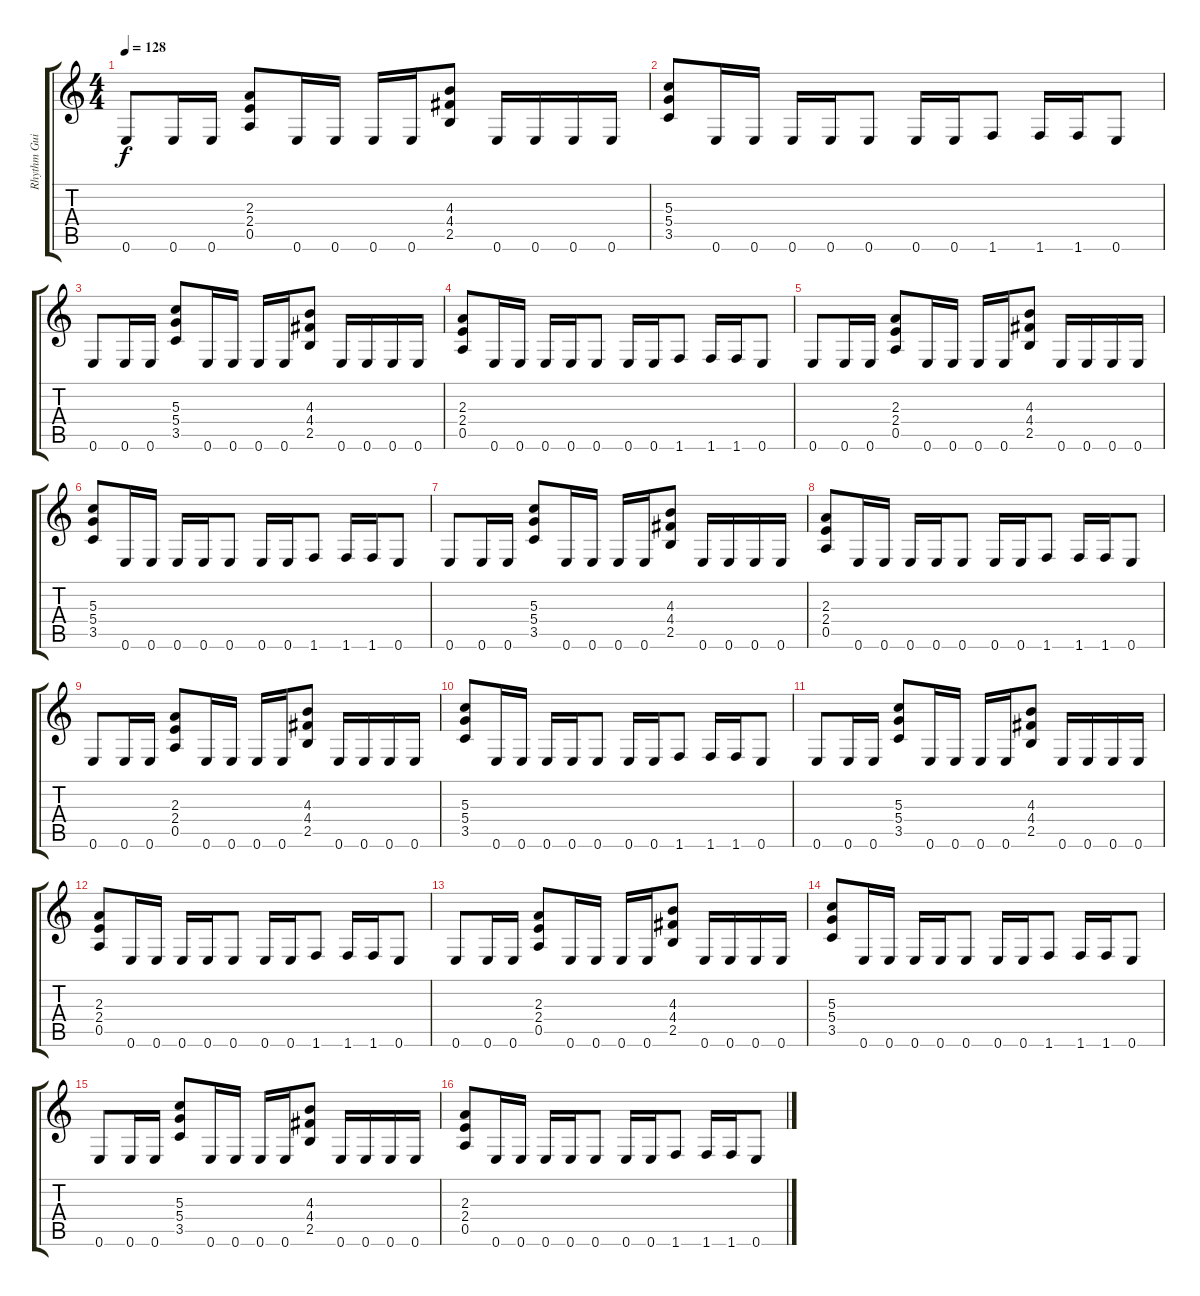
\track ("Rhythm Guitar 3" "Rhythm Gui") {instrument distortionguitar}
\staff {score tabs}
\tuning (E4 B3 G3 D3 A2 E2) {hide}
\ts (4 4)
\tempo 128
\clef g2
\ks c
0.6.8{dy f} 0.6.16 0.6.16 (2.3 2.4 0.5).8 0.6.16 0.6.16 0.6.16 0.6.16 (4.3 4.4 2.5).8 0.6.16 0.6.16 0.6.16 0.6.16 |
(5.3 5.4 3.5).8 0.6.16 0.6.16 0.6.16 0.6.16 0.6.8 0.6.16 0.6.16 1.6.8 1.6.16 1.6.16 0.6.8 |
0.6.8 0.6.16 0.6.16 (5.3 5.4 3.5).8 0.6.16 0.6.16 0.6.16 0.6.16 (4.3 4.4 2.5).8 0.6.16 0.6.16 0.6.16 0.6.16 |
(2.3 2.4 0.5).8 0.6.16 0.6.16 0.6.16 0.6.16 0.6.8 0.6.16 0.6.16 1.6.8 1.6.16 1.6.16 0.6.8 |
0.6.8 0.6.16 0.6.16 (2.3 2.4 0.5).8 0.6.16 0.6.16 0.6.16 0.6.16 (4.3 4.4 2.5).8 0.6.16 0.6.16 0.6.16 0.6.16 |
(5.3 5.4 3.5).8 0.6.16 0.6.16 0.6.16 0.6.16 0.6.8 0.6.16 0.6.16 1.6.8 1.6.16 1.6.16 0.6.8 |
0.6.8 0.6.16 0.6.16 (5.3 5.4 3.5).8 0.6.16 0.6.16 0.6.16 0.6.16 (4.3 4.4 2.5).8 0.6.16 0.6.16 0.6.16 0.6.16 |
(2.3 2.4 0.5).8 0.6.16 0.6.16 0.6.16 0.6.16 0.6.8 0.6.16 0.6.16 1.6.8 1.6.16 1.6.16 0.6.8 |
0.6.8 0.6.16 0.6.16 (2.3 2.4 0.5).8 0.6.16 0.6.16 0.6.16 0.6.16 (4.3 4.4 2.5).8 0.6.16 0.6.16 0.6.16 0.6.16 |
(5.3 5.4 3.5).8 0.6.16 0.6.16 0.6.16 0.6.16 0.6.8 0.6.16 0.6.16 1.6.8 1.6.16 1.6.16 0.6.8 |
0.6.8{volume 13} 0.6.16 0.6.16 (5.3 5.4 3.5).8 0.6.16 0.6.16 0.6.16 0.6.16 (4.3 4.4 2.5).8 0.6.16 0.6.16 0.6.16 0.6.16 |
(2.3 2.4 0.5).8 0.6.16 0.6.16 0.6.16 0.6.16 0.6.8 0.6.16 0.6.16 1.6.8 1.6.16 1.6.16 0.6.8 |
0.6.8{volume 10} 0.6.16 0.6.16 (2.3 2.4 0.5).8 0.6.16 0.6.16 0.6.16 0.6.16 (4.3 4.4 2.5).8 0.6.16 0.6.16 0.6.16 0.6.16 |
(5.3 5.4 3.5).8 0.6.16 0.6.16 0.6.16 0.6.16 0.6.8 0.6.16 0.6.16 1.6.8 1.6.16 1.6.16 0.6.8 |
0.6.8{volume 8} 0.6.16 0.6.16 (5.3 5.4 3.5).8 0.6.16 0.6.16 0.6.16 0.6.16 (4.3 4.4 2.5).8 0.6.16 0.6.16 0.6.16 0.6.16 |
(2.3 2.4 0.5).8 0.6.16 0.6.16 0.6.16 0.6.16 0.6.8 0.6.16 0.6.16 1.6.8 1.6.16 1.6.16 0.6.8
